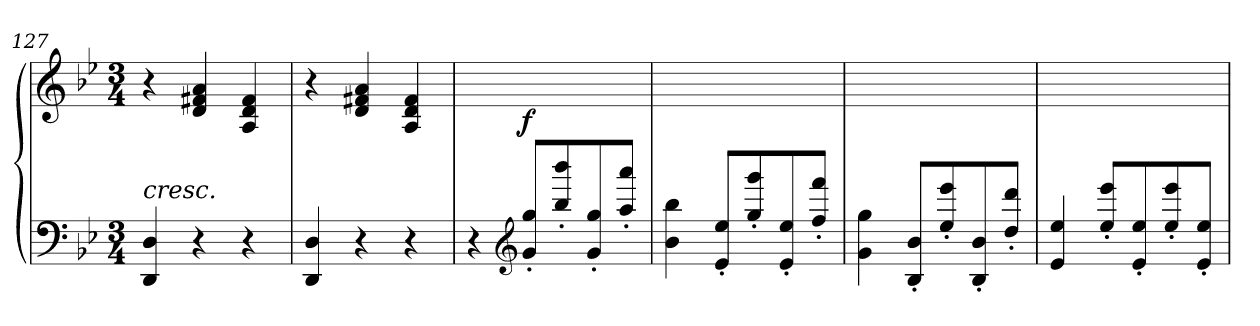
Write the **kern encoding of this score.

**kern	**kern	**dynam
*part2	*part1	*part1
*staff2	*staff1	*staff1
*clefF4	*clefG2	*
*k[b-e-]	*k[b-e-]	*
*B-:	*B-:	*
*M3/4	*M3/4	*
=127	=127	=127
!LO:TX:a:i:t=cresc.	!	!
4DD/ 4D/	4r	.
4r	4d/ 4f#X/ 4a/	.
4r	4A/ 4d/ 4f#/	.
=128	=128	=128
4DD/ 4D/	4r	.
4r	4d/ 4f#X/ 4a/	.
4r	4A/ 4d/ 4f#/	.
=129	=129	=129
*	*^	*
4r	2.ryy	4ryy	.
*clefG2	*	*	*
!	!	!	!LO:DY:b
8g/'< 8gg/'<L	.	2ryy	f
8bb-\'> 8bbb-\'>	.	.	.
8g/'< 8gg/'<	.	.	.
8aa\'> 8aaa\'>J	.	.	.
*	*v	*v	*
=130	=130	=130
4b-\ 4bb-\	2.ryy	.
8e-/'< 8ee-/'<L	.	.
8gg\'> 8ggg\'>	.	.
8e-/'< 8ee-/'<	.	.
8ff\'> 8fff\'>J	.	.
!!LO:LB:g=z
=131	=131	=131
4g\ 4gg\	2.ryy	.
8B-/'< 8b-/'<L	.	.
8ee-\'> 8eee-\'>	.	.
8B-/'< 8b-/'<	.	.
8dd\'> 8ddd\'>J	.	.
=132	=132	=132
4e-/ 4ee-/	2.ryy	.
8ee-\'> 8eee-\'>L	.	.
8e-/'< 8ee-/'<	.	.
8ee-\'> 8eee-\'>	.	.
8e-/'< 8ee-/'<J	.	.
=	=	=
*-	*-	*-
